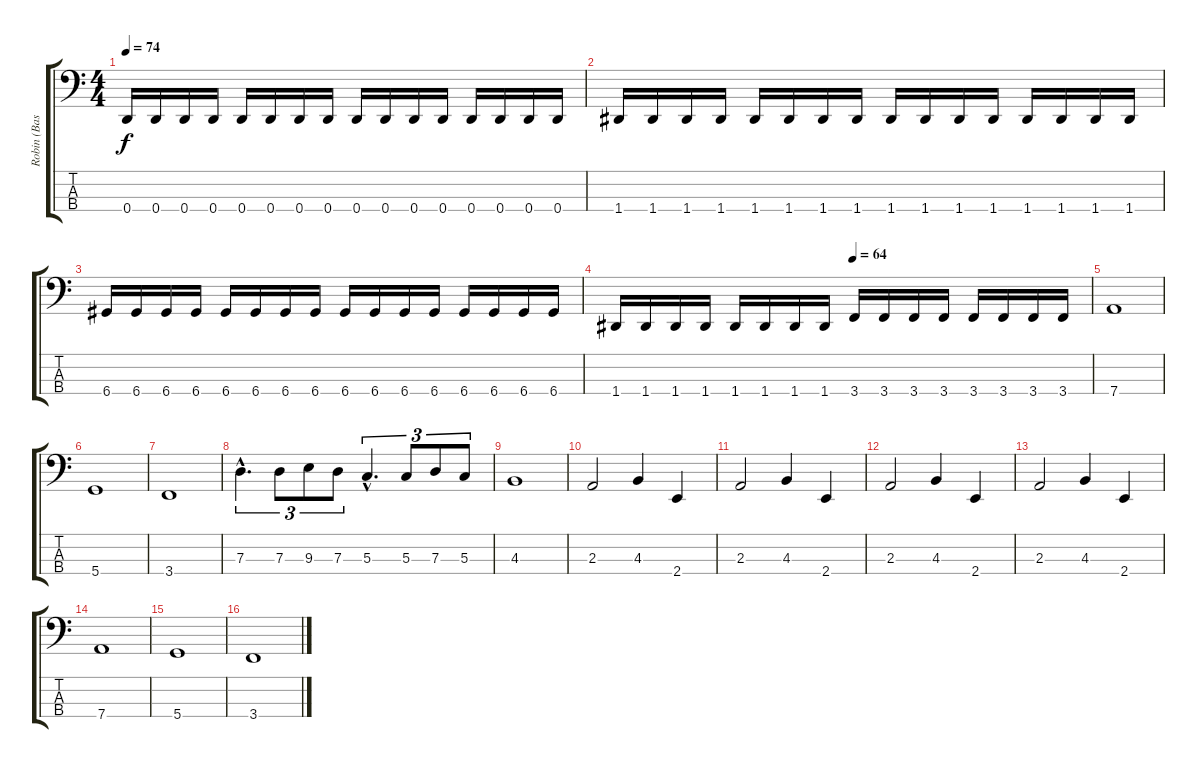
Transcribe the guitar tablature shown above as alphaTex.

\track ("Robin (Bass)" "Robin (Bas") {instrument electricbasspick}
\staff {score tabs}
\tuning (F2 C2 G1 D1) {hide}
\ts (4 4)
\tempo 74
\clef f4
\ks c
0.4.16{dy f} 0.4.16 0.4.16 0.4.16 0.4.16 0.4.16 0.4.16 0.4.16 0.4.16 0.4.16 0.4.16 0.4.16 0.4.16 0.4.16 0.4.16 0.4.16 |
1.4.16 1.4.16 1.4.16 1.4.16 1.4.16 1.4.16 1.4.16 1.4.16 1.4.16 1.4.16 1.4.16 1.4.16 1.4.16 1.4.16 1.4.16 1.4.16 |
6.4.16 6.4.16 6.4.16 6.4.16 6.4.16 6.4.16 6.4.16 6.4.16 6.4.16 6.4.16 6.4.16 6.4.16 6.4.16 6.4.16 6.4.16 6.4.16 |
\tempo (64 0.5)
1.4.16 1.4.16 1.4.16 1.4.16 1.4.16 1.4.16 1.4.16 1.4.16 3.4.16 3.4.16 3.4.16 3.4.16 3.4.16 3.4.16 3.4.16 3.4.16 |
7.4.1 |
5.4.1 |
3.4.1 |
7.3{hac}.4{d tu (3 2)} 7.3.8{tu (3 2)} 9.3.8{tu (3 2)} 7.3.8{tu (3 2)} 5.3{hac}.4{d tu (3 2)} 5.3.8{tu (3 2)} 7.3.8{tu (3 2)} 5.3.8{tu (3 2)} |
4.3.1 |
2.3.2 4.3.4 2.4.4 |
2.3.2 4.3.4 2.4.4 |
2.3.2 4.3.4 2.4.4 |
2.3.2 4.3.4 2.4.4 |
7.4.1 |
5.4.1 |
3.4.1
